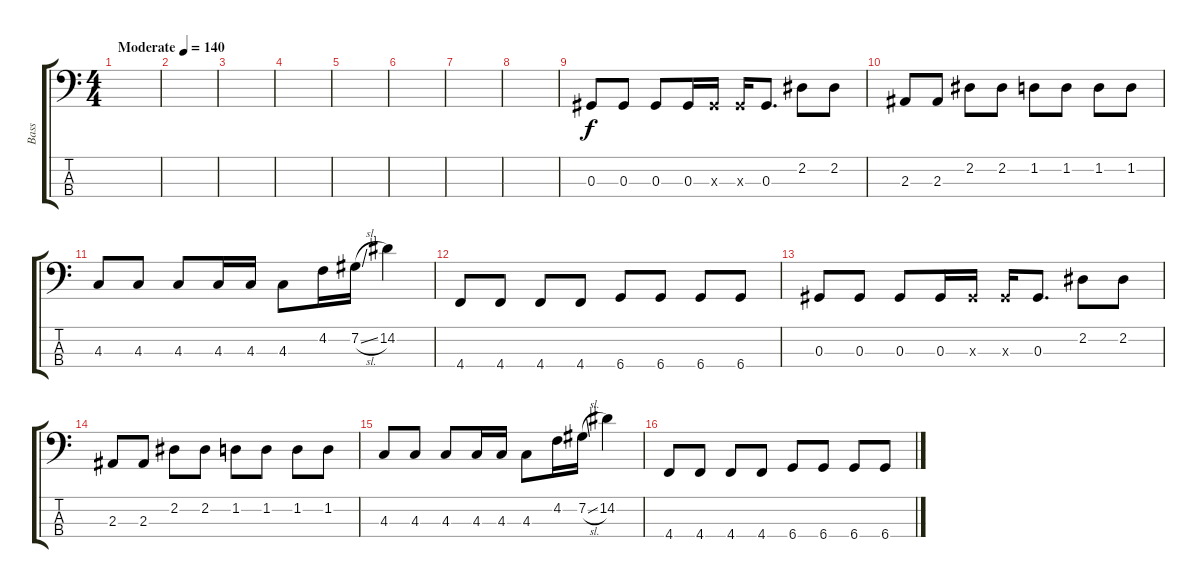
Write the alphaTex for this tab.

\track ("Bass" "Bass") {instrument slapbass1}
\staff {score tabs}
\tuning (Gb2 Db2 Ab1 Db1) {hide}
\ts (4 4)
\tempo (140 "Moderate")
\clef f4
\ks c
|
|
|
|
|
|
|
|
0.3.8 0.3.8 0.3.8 0.3.16 0.3{x}.16 0.3{x}.16 0.3.8{d} 2.2.8 2.2.8 |
2.3.8 2.3.8 2.2.8 2.2.8 1.2.8 1.2.8 1.2.8 1.2.8 |
4.3.8 4.3.8 4.3.8 4.3.16 4.3.16 4.3.8 4.2.16 7.2{sl}.16 14.2.4 |
4.4.8 4.4.8 4.4.8 4.4.8 6.4.8 6.4.8 6.4.8 6.4.8 |
0.3.8 0.3.8 0.3.8 0.3.16 0.3{x}.16 0.3{x}.16 0.3.8{d} 2.2.8 2.2.8 |
2.3.8 2.3.8 2.2.8 2.2.8 1.2.8 1.2.8 1.2.8 1.2.8 |
4.3.8 4.3.8 4.3.8 4.3.16 4.3.16 4.3.8 4.2.16 7.2{sl}.16 14.2.4 |
4.4.8 4.4.8 4.4.8 4.4.8 6.4.8 6.4.8 6.4.8 6.4.8
